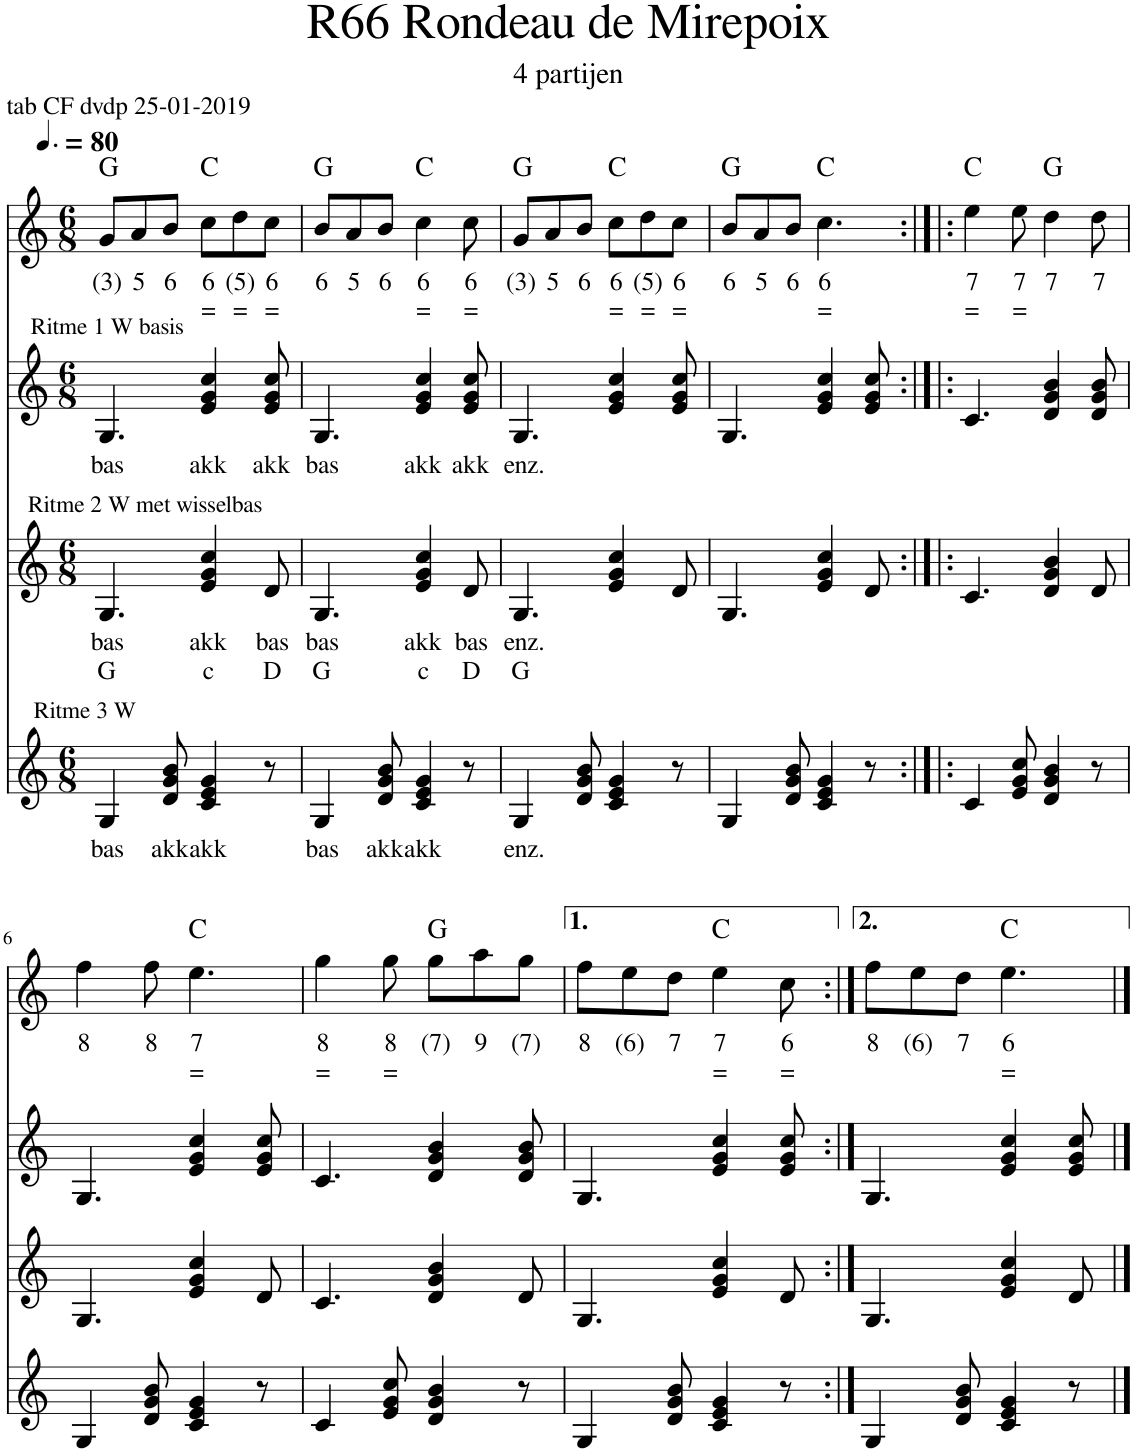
**kern	**text	**kern	**text	**text	**kern	**text	**kern	**text	**text	**harte
*part4	*part4	*part3	*part3	*part3	*part2	*part2	*part1	*part1	*part1	*part1
*staff4	*staff4	*staff3	*staff3	*staff3	*staff2	*staff2	*staff1	*staff1	*staff1	*
*I"Stem	*	*I"Stem	*	*	*I"Stem	*	*I"Piano	*	*	*
*clefG2	*	*clefG2	*	*	*clefG2	*	*clefG2	*	*	*
*k[]	*	*k[]	*	*	*k[]	*	*k[]	*	*	*
*M6/8	*	*M6/8	*	*	*M6/8	*	*M6/8	*	*	*
*MM120	*	*MM120	*	*	*MM120	*	*MM120	*	*	*
=1	=1	=1	=1	=1	=1	=1	=1	=1	=1	=1
!	!	!	!	!	!LO:TX:a:t=Ritme 1 W basis	!	!	!	!	!
!	!	!LO:TX:a:t=Ritme 2 W met wisselbas	!	!	!	!	!	!	!	!
!LO:TX:a:t=Ritme 3 W	!	!	!	!	!	!	!	!	!	!
!	!LO:LY:b	!	!LO:LY:b	!LO:LY:b	!	!LO:LY:b	!	!LO:LY:b	!	!
4G/	bas	4.G/	bas	G	4.G/	bas	8g/L	(3)	.	G:maj
!	!	!	!	!	!	!	!	!LO:LY:b	!	!
.	.	.	.	.	.	.	8a/	5	.	.
!	!LO:LY:b	!	!	!	!	!	!	!LO:LY:b	!	!
8d/ 8g/ 8b/	akk	.	.	.	.	.	8b/J	6	.	.
!	!LO:LY:b	!	!LO:LY:b	!LO:LY:b	!	!LO:LY:b	!	!LO:LY:b	!LO:LY:b	!
4c/ 4e/ 4g/	akk	4e/ 4g/ 4cc/	akk	c	4e/ 4g/ 4cc/	akk	8cc\L	6	=	C:maj
!	!	!	!	!	!	!	!	!LO:LY:b	!LO:LY:b	!
.	.	.	.	.	.	.	8dd\	(5)	=	.
!	!	!	!LO:LY:b	!LO:LY:b	!	!LO:LY:b	!	!LO:LY:b	!LO:LY:b	!
8r	.	8d/	bas	D	8e/ 8g/ 8cc/	akk	8cc\J	6	=	.
=2	=2	=2	=2	=2	=2	=2	=2	=2	=2	=2
!	!LO:LY:b	!	!LO:LY:b	!LO:LY:b	!	!LO:LY:b	!	!LO:LY:b	!	!
4G/	bas	4.G/	bas	G	4.G/	bas	8b/L	6	.	G:maj
!	!	!	!	!	!	!	!	!LO:LY:b	!	!
.	.	.	.	.	.	.	8a/	5	.	.
!	!LO:LY:b	!	!	!	!	!	!	!LO:LY:b	!	!
8d/ 8g/ 8b/	akk	.	.	.	.	.	8b/J	6	.	.
!	!LO:LY:b	!	!LO:LY:b	!LO:LY:b	!	!LO:LY:b	!	!LO:LY:b	!LO:LY:b	!
4c/ 4e/ 4g/	akk	4e/ 4g/ 4cc/	akk	c	4e/ 4g/ 4cc/	akk	4cc\	6	=	C:maj
!	!	!	!LO:LY:b	!LO:LY:b	!	!LO:LY:b	!	!LO:LY:b	!LO:LY:b	!
8r	.	8d/	bas	D	8e/ 8g/ 8cc/	akk	8cc\	6	=	.
=3	=3	=3	=3	=3	=3	=3	=3	=3	=3	=3
!	!LO:LY:b	!	!LO:LY:b	!LO:LY:b	!	!LO:LY:b	!	!LO:LY:b	!	!
4G/	enz.	4.G/	enz.	G	4.G/	enz.	8g/L	(3)	.	G:maj
!	!	!	!	!	!	!	!	!LO:LY:b	!	!
.	.	.	.	.	.	.	8a/	5	.	.
!	!	!	!	!	!	!	!	!LO:LY:b	!	!
8d/ 8g/ 8b/	.	.	.	.	.	.	8b/J	6	.	.
!	!	!	!	!	!	!	!	!LO:LY:b	!LO:LY:b	!
4c/ 4e/ 4g/	.	4e/ 4g/ 4cc/	.	.	4e/ 4g/ 4cc/	.	8cc\L	6	=	C:maj
!	!	!	!	!	!	!	!	!LO:LY:b	!LO:LY:b	!
.	.	.	.	.	.	.	8dd\	(5)	=	.
!	!	!	!	!	!	!	!	!LO:LY:b	!LO:LY:b	!
8r	.	8d/	.	.	8e/ 8g/ 8cc/	.	8cc\J	6	=	.
=4	=4	=4	=4	=4	=4	=4	=4	=4	=4	=4
!	!	!	!	!	!	!	!	!LO:LY:b	!	!
4G/	.	4.G/	.	.	4.G/	.	8b/L	6	.	G:maj
!	!	!	!	!	!	!	!	!LO:LY:b	!	!
.	.	.	.	.	.	.	8a/	5	.	.
!	!	!	!	!	!	!	!	!LO:LY:b	!	!
8d/ 8g/ 8b/	.	.	.	.	.	.	8b/J	6	.	.
!	!	!	!	!	!	!	!	!LO:LY:b	!LO:LY:b	!
4c/ 4e/ 4g/	.	4e/ 4g/ 4cc/	.	.	4e/ 4g/ 4cc/	.	4.cc\	6	=	C:maj
8r	.	8d/	.	.	8e/ 8g/ 8cc/	.	.	.	.	.
=5:|!|:	=5:|!|:	=5:|!|:	=5:|!|:	=5:|!|:	=5:|!|:	=5:|!|:	=5:|!|:	=5:|!|:	=5:|!|:	=5:|!|:
!	!	!	!	!	!	!	!	!LO:LY:b	!LO:LY:b	!
4c/	.	4.c/	.	.	4.c/	.	4ee\	7	=	C:maj
!	!	!	!	!	!	!	!	!LO:LY:b	!LO:LY:b	!
8e/ 8g/ 8cc/	.	.	.	.	.	.	8ee\	7	=	.
!	!	!	!	!	!	!	!	!LO:LY:b	!	!
4d/ 4g/ 4b/	.	4d/ 4g/ 4b/	.	.	4d/ 4g/ 4b/	.	4dd\	7	.	G:maj
!	!	!	!	!	!	!	!	!LO:LY:b	!	!
8r	.	8d/	.	.	8d/ 8g/ 8b/	.	8dd\	7	.	.
!!LO:LB:g=z
=6	=6	=6	=6	=6	=6	=6	=6	=6	=6	=6
!	!	!	!	!	!	!	!	!LO:LY:b	!	!
4G/	.	4.G/	.	.	4.G/	.	4ff\	8	.	.
!	!	!	!	!	!	!	!	!LO:LY:b	!	!
8d/ 8g/ 8b/	.	.	.	.	.	.	8ff\	8	.	.
!	!	!	!	!	!	!	!	!LO:LY:b	!LO:LY:b	!
4c/ 4e/ 4g/	.	4e/ 4g/ 4cc/	.	.	4e/ 4g/ 4cc/	.	4.ee\	7	=	C:maj
8r	.	8d/	.	.	8e/ 8g/ 8cc/	.	.	.	.	.
=7	=7	=7	=7	=7	=7	=7	=7	=7	=7	=7
!	!	!	!	!	!	!	!	!LO:LY:b	!LO:LY:b	!
4c/	.	4.c/	.	.	4.c/	.	4gg\	8	=	.
!	!	!	!	!	!	!	!	!LO:LY:b	!LO:LY:b	!
8e/ 8g/ 8cc/	.	.	.	.	.	.	8gg\	8	=	.
!	!	!	!	!	!	!	!	!LO:LY:b	!	!
4d/ 4g/ 4b/	.	4d/ 4g/ 4b/	.	.	4d/ 4g/ 4b/	.	8gg\L	(7)	.	G:maj
!	!	!	!	!	!	!	!	!LO:LY:b	!	!
.	.	.	.	.	.	.	8aa\	9	.	.
!	!	!	!	!	!	!	!	!LO:LY:b	!	!
8r	.	8d/	.	.	8d/ 8g/ 8b/	.	8gg\J	(7)	.	.
=8	=8	=8	=8	=8	=8	=8	=8	=8	=8	=8
!	!	!	!	!	!	!	!	!LO:LY:b	!	!
4G/	.	4.G/	.	.	4.G/	.	8ff\L	8	.	.
!	!	!	!	!	!	!	!	!LO:LY:b	!	!
.	.	.	.	.	.	.	8ee\	(6)	.	.
!	!	!	!	!	!	!	!	!LO:LY:b	!	!
8d/ 8g/ 8b/	.	.	.	.	.	.	8dd\J	7	.	.
!	!	!	!	!	!	!	!	!LO:LY:b	!LO:LY:b	!
4c/ 4e/ 4g/	.	4e/ 4g/ 4cc/	.	.	4e/ 4g/ 4cc/	.	4ee\	7	=	C:maj
!	!	!	!	!	!	!	!	!LO:LY:b	!LO:LY:b	!
8r	.	8d/	.	.	8e/ 8g/ 8cc/	.	8cc\	6	=	.
=9:|!	=9:|!	=9:|!	=9:|!	=9:|!	=9:|!	=9:|!	=9:|!	=9:|!	=9:|!	=9:|!
!	!	!	!	!	!	!	!	!LO:LY:b	!	!
4G/	.	4.G/	.	.	4.G/	.	8ff\L	8	.	.
!	!	!	!	!	!	!	!	!LO:LY:b	!	!
.	.	.	.	.	.	.	8ee\	(6)	.	.
!	!	!	!	!	!	!	!	!LO:LY:b	!	!
8d/ 8g/ 8b/	.	.	.	.	.	.	8dd\J	7	.	.
!	!	!	!	!	!	!	!	!LO:LY:b	!LO:LY:b	!
4c/ 4e/ 4g/	.	4e/ 4g/ 4cc/	.	.	4e/ 4g/ 4cc/	.	4.ee\	6	=	C:maj
8r	.	8d/	.	.	8e/ 8g/ 8cc/	.	.	.	.	.
==	==	==	==	==	==	==	==	==	==	==
*-	*-	*-	*-	*-	*-	*-	*-	*-	*-	*-
